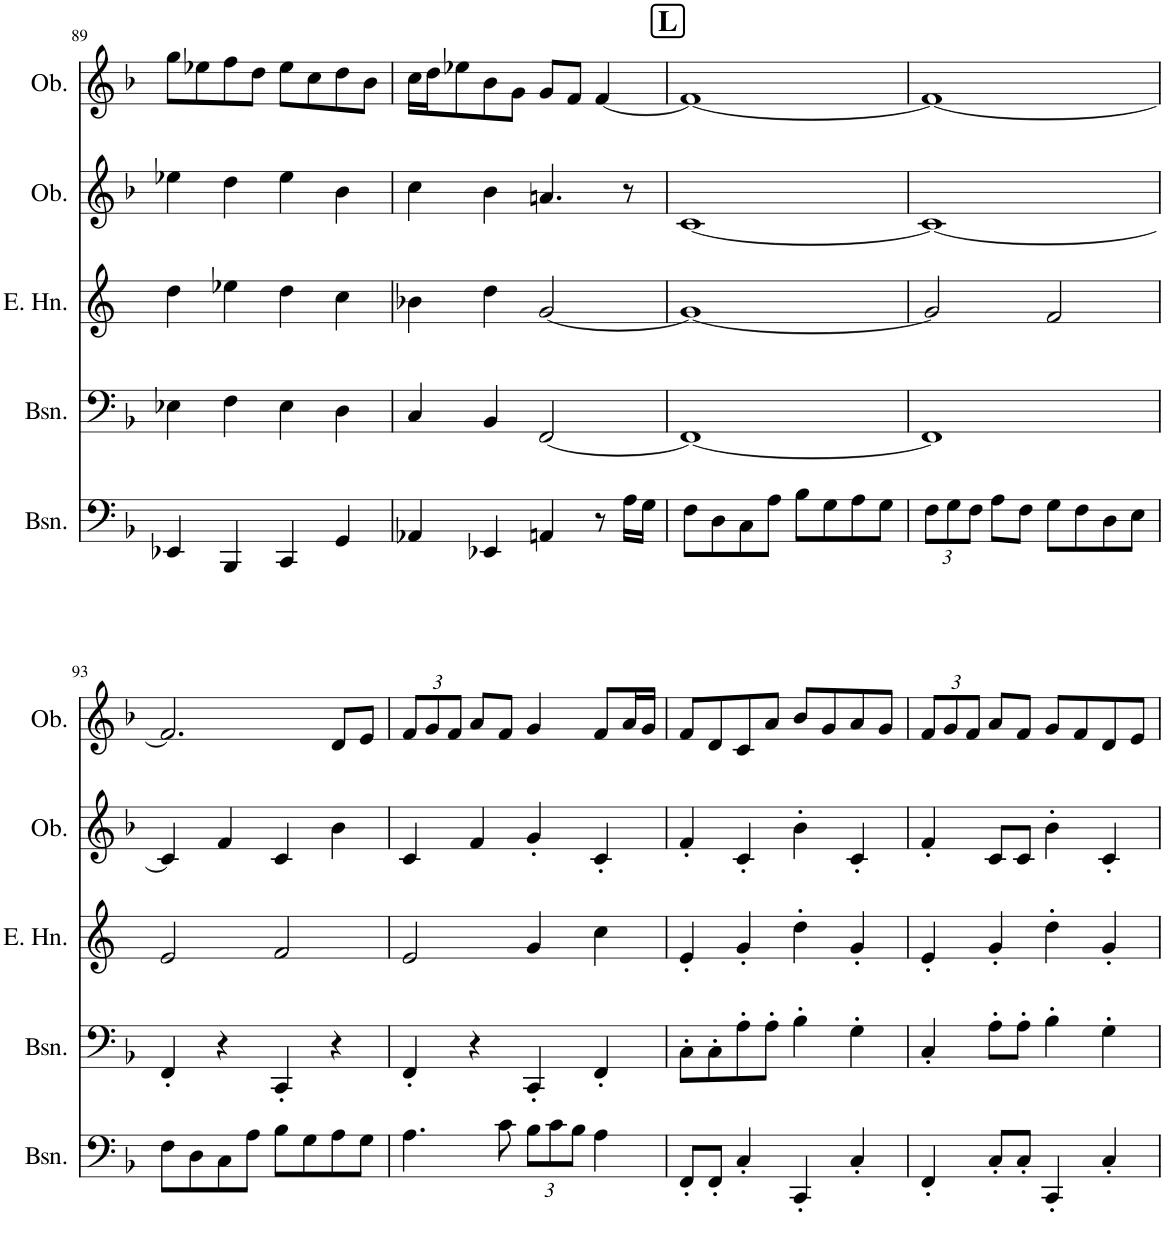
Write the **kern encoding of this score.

**kern	**kern	**kern	**kern	**kern
*part5	*part4	*part3	*part2	*part1
*staff5	*staff4	*staff3	*staff2	*staff1
*I"Bassoon	*I"Bassoons	*I"English Horn	*I"Oboe	*I"Oboes
*I'Bsn.	*I'Bsn.	*I'E. Hn.	*I'Ob.	*I'Ob.
!!LO:PB:g=z
*clefF4	*clefF4	*clefG2	*clefG2	*clefG2
*	*	*Trd4c7	*	*
*k[b-]	*k[b-]	*k[]	*k[b-]	*k[b-]
*M2/2	*M2/2	*M2/2	*M2/2	*M2/2
*met(c|)	*met(c|)	*met(c|)	*met(c|)	*met(c|)
=89	=89	=89	=89	=89
4EE-X/	4E-X\	4dd\	4ee-X\	8gg\L
.	.	.	.	8ee-X\
4BBB-/	4F\	4ee-X\	4dd\	8ff\
.	.	.	.	8dd\J
4CC/	4E-\	4dd\	4ee-\	8ee-\L
.	.	.	.	8cc\
4GG/	4D\	4cc\	4b-\	8dd\
.	.	.	.	8b-\J
=90	=90	=90	=90	=90
4AA-X/	4C/	4b-X\	4cc\	16cc\LL
.	.	.	.	16dd\J
.	.	.	.	8ee-X\
4EE-X/	4BB-/	4dd\	4b-\	8b-\
.	.	.	.	8g\J
4AAn/	[2FF/	[2g/	4.an/	8g/L
.	.	.	.	8f/J
8r	.	.	.	[4f/
16A\LL	.	.	8r	.
16G\JJ	.	.	.	.
!!LO:REH:place=s1:a:B:cj:fs=14:t=L
=91	=91	=91	=91	=91
8F\L	1FF_	1g_	[1c	1f_
8D\	.	.	.	.
8C\	.	.	.	.
8A\J	.	.	.	.
8B-\L	.	.	.	.
8G\	.	.	.	.
8A\	.	.	.	.
8G\J	.	.	.	.
=92	=92	=92	=92	=92
*Xbrackettup	*	*	*	*
12F\L	1FF]	2g/]	1c_	1f_
12G\	.	.	.	.
12F\J	.	.	.	.
8A\L	.	.	.	.
8F\J	.	.	.	.
8G\L	.	2f/	.	.
8F\	.	.	.	.
8D\	.	.	.	.
8E\J	.	.	.	.
!!LO:LB:g=z
=93	=93	=93	=93	=93
8F\L	4FF'/	2e/	4c/]	2.f/]
8D\	.	.	.	.
8C\	4r	.	4f/	.
8A\J	.	.	.	.
8B-\L	4CC'/	2f/	4c/	.
8G\	.	.	.	.
8A\	4r	.	4b-\	8d/L
8G\J	.	.	.	8e/J
=94	=94	=94	=94	=94
*	*	*	*	*Xbrackettup
4.A\	4FF'/	2e/	4c/	12f/L
.	.	.	.	12g/
.	.	.	.	12f/J
.	4r	.	4f/	8a/L
8c\	.	.	.	8f/J
12B-\L	4CC'/	4g/	4g'/	4g/
12c\	.	.	.	.
12B-\J	.	.	.	.
4A\	4FF'/	4cc\	4c'/	8f/L
.	.	.	.	16a/L
.	.	.	.	16g/JJ
=95	=95	=95	=95	=95
8FF'/L	8C'\L	4e'/	4f'/	8f/L
8FF'/J	8C'\	.	.	8d/
4C'/	8A'\	4g'/	4c'/	8c/
.	8A'\J	.	.	8a/J
4CC'/	4B-'\	4dd'\	4b-'\	8b-/L
.	.	.	.	8g/
4C'/	4G'\	4g'/	4c'/	8a/
.	.	.	.	8g/J
=96	=96	=96	=96	=96
4FF'/	4C'/	4e'/	4f'/	12f/L
.	.	.	.	12g/
.	.	.	.	12f/J
8C'/L	8A'\L	4g'/	8c/L	8a/L
8C'/J	8A'\J	.	8c/J	8f/J
4CC'/	4B-'\	4dd'\	4b-'\	8g/L
.	.	.	.	8f/
4C'/	4G'\	4g'/	4c'/	8d/
.	.	.	.	8e/J
=	=	=	=	=
*-	*-	*-	*-	*-
